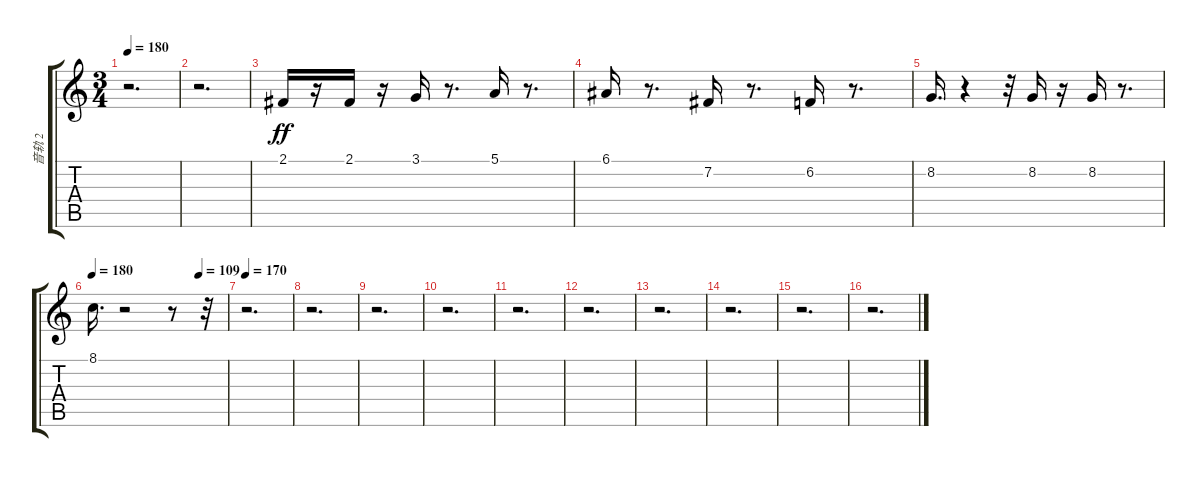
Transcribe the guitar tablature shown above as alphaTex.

\track ("音轨 2" "音轨 2") {instrument stringensemble1}
\staff {score tabs}
\tuning (E4 B3 G3 D3 A2 E2) {hide}
\ts (3 4)
\tempo 180
\clef g2
\ks c
r.2{d dy ff instrument stringensemble1} |
r.2{d} |
2.1.16 r.16 2.1.16 r.16 3.1.16 r.8{d} 5.1.16 r.8{d} |
6.1.16 r.8{d} 7.2.16 r.8{d} 6.2.16 r.8{d} |
8.2.16{d} r.4 r.32 8.2.16 r.16 8.2.16 r.8{d} |
\tempo 180
\tempo (109 0.7916666666666666)
8.1.16{d} r.2 r.8 r.32 |
\tempo 170
r.2{d} |
r.2{d} |
r.2{d} |
r.2{d} |
r.2{d} |
r.2{d} |
r.2{d} |
r.2{d} |
r.2{d} |
r.2{d}
